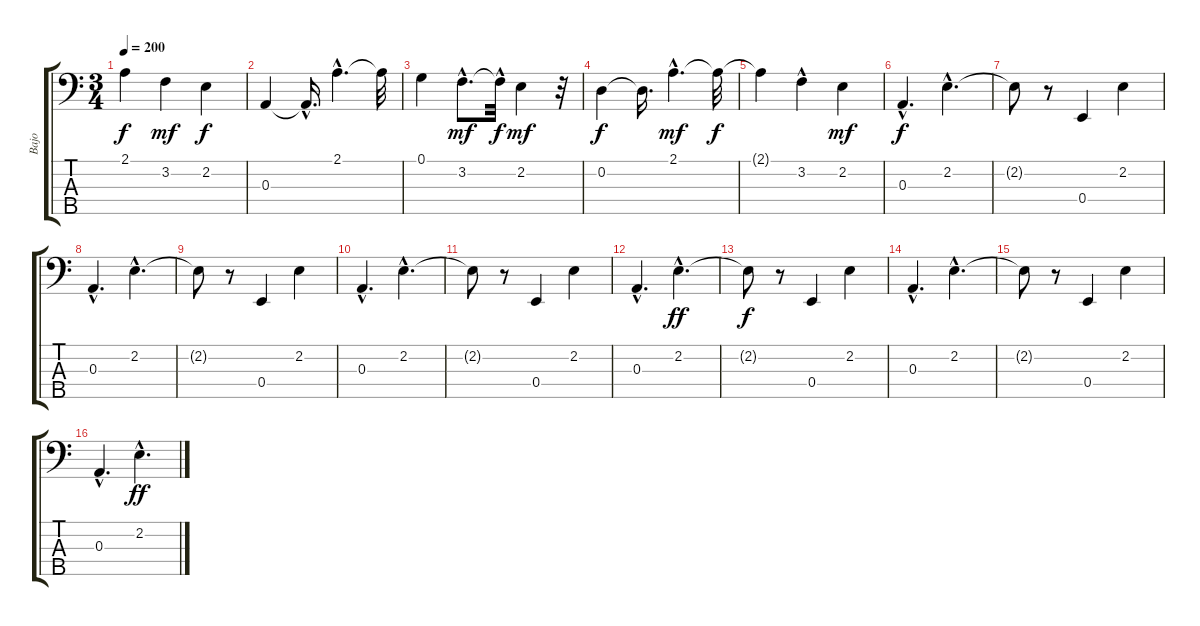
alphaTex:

\track ("Bajo" "Bajo") {instrument electricbasspick}
\staff {score tabs}
\tuning (G2 D2 A1 E1 B0) {hide}
\ts (3 4)
\tempo 200
\clef f4
\ks c
2.1{t}.4{dy f} 3.2.4{dy mf} 2.2.4{dy f} |
0.3.4 0.3{hac t}.16{d} 2.1{hac}.4{d} 2.1{t}.32 |
0.1.4 3.2{hac}.8{d dy mf} 3.2{hac t}.32{dy f} 2.2.4{dy mf} r.32 |
0.2.4{dy f} 0.2{t}.16{d} 2.1{hac}.4{d dy mf} 2.1{t}.32{dy f} |
2.1{t}.4 3.2{hac}.4 2.2.4{dy mf} |
0.3{hac}.4{d dy f} 2.2{hac}.4{d} |
2.2{t}.8 r.8 0.4.4 2.2.4 |
0.3{hac}.4{d} 2.2{hac}.4{d} |
2.2{t}.8 r.8 0.4.4 2.2.4 |
0.3{hac}.4{d} 2.2{hac}.4{d} |
2.2{t}.8 r.8 0.4.4 2.2.4 |
0.3{hac}.4{d} 2.2{hac}.4{d dy ff} |
2.2{t}.8{dy f} r.8 0.4.4 2.2.4 |
0.3{hac}.4{d} 2.2{hac}.4{d} |
2.2{t}.8 r.8 0.4.4 2.2.4 |
0.3{hac}.4{d} 2.2{hac}.4{d dy ff}
